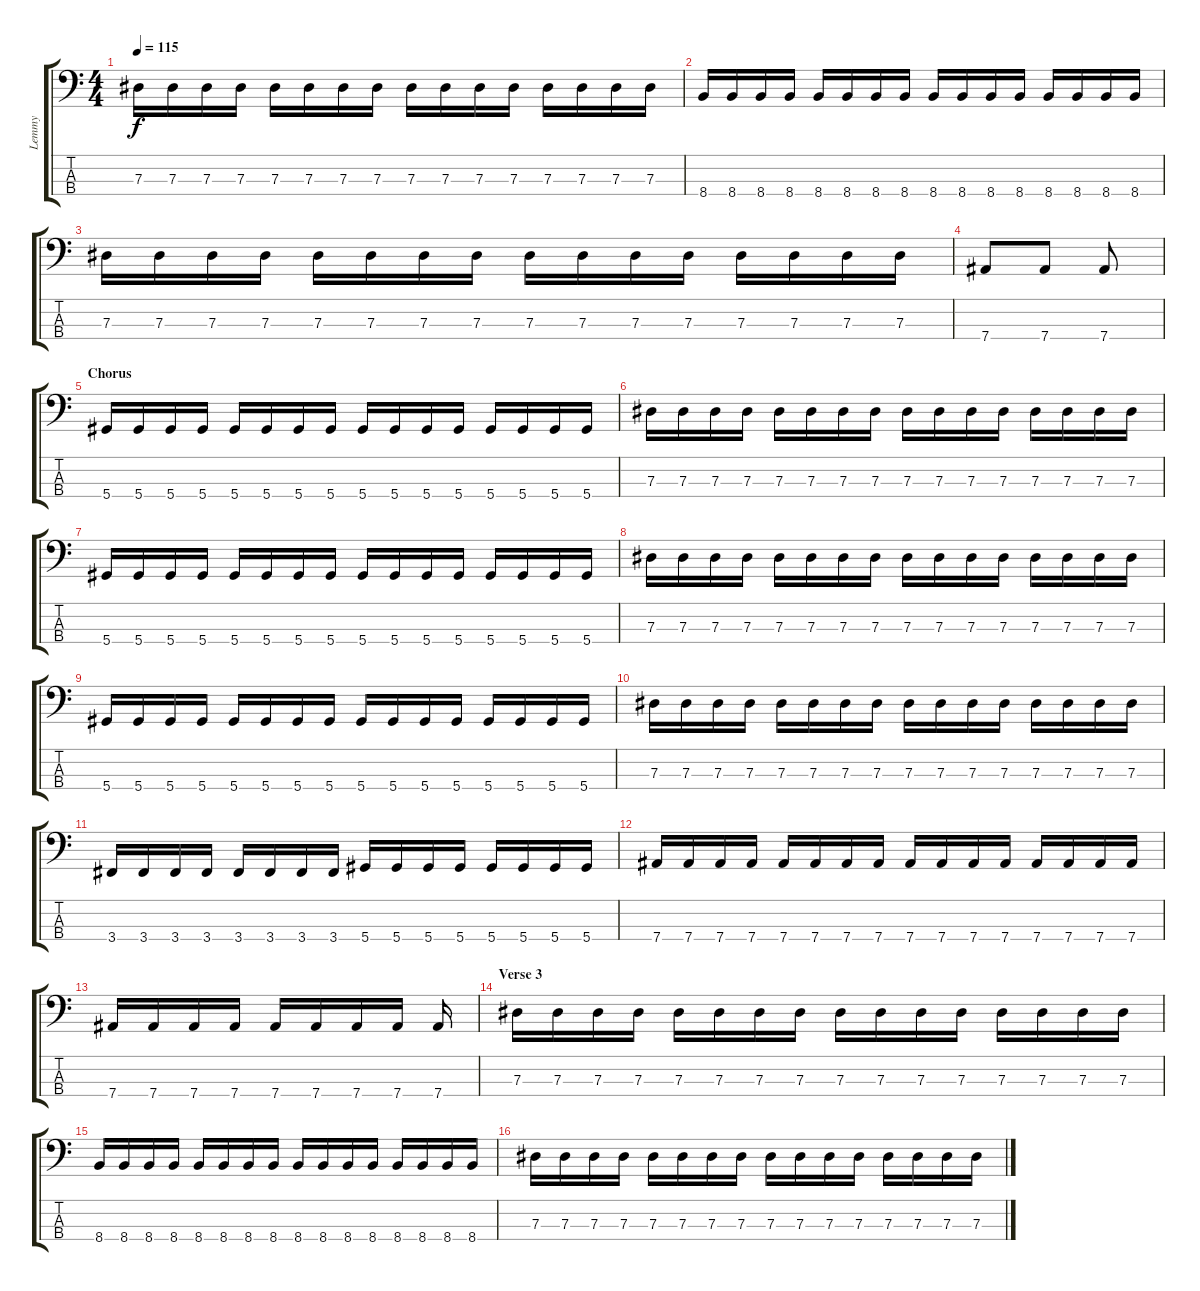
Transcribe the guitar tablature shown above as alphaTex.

\track ("Lemmy" "Lemmy") {instrument electricbasspick}
\staff {score tabs}
\tuning (Gb2 Db2 Ab1 Eb1) {hide}
\ts (4 4)
\tempo 115
\clef f4
\ks c
7.3.16{dy f} 7.3.16 7.3.16 7.3.16 7.3.16 7.3.16 7.3.16 7.3.16 7.3.16 7.3.16 7.3.16 7.3.16 7.3.16 7.3.16 7.3.16 7.3.16 |
8.4.16 8.4.16 8.4.16 8.4.16 8.4.16 8.4.16 8.4.16 8.4.16 8.4.16 8.4.16 8.4.16 8.4.16 8.4.16 8.4.16 8.4.16 8.4.16 |
7.3.16 7.3.16 7.3.16 7.3.16 7.3.16 7.3.16 7.3.16 7.3.16 7.3.16 7.3.16 7.3.16 7.3.16 7.3.16 7.3.16 7.3.16 7.3.16 |
7.4.8 7.4.8 7.4.8 |
\section ("" "Chorus")
5.4.16 5.4.16 5.4.16 5.4.16 5.4.16 5.4.16 5.4.16 5.4.16 5.4.16 5.4.16 5.4.16 5.4.16 5.4.16 5.4.16 5.4.16 5.4.16 |
7.3.16 7.3.16 7.3.16 7.3.16 7.3.16 7.3.16 7.3.16 7.3.16 7.3.16 7.3.16 7.3.16 7.3.16 7.3.16 7.3.16 7.3.16 7.3.16 |
5.4.16 5.4.16 5.4.16 5.4.16 5.4.16 5.4.16 5.4.16 5.4.16 5.4.16 5.4.16 5.4.16 5.4.16 5.4.16 5.4.16 5.4.16 5.4.16 |
7.3.16 7.3.16 7.3.16 7.3.16 7.3.16 7.3.16 7.3.16 7.3.16 7.3.16 7.3.16 7.3.16 7.3.16 7.3.16 7.3.16 7.3.16 7.3.16 |
5.4.16 5.4.16 5.4.16 5.4.16 5.4.16 5.4.16 5.4.16 5.4.16 5.4.16 5.4.16 5.4.16 5.4.16 5.4.16 5.4.16 5.4.16 5.4.16 |
7.3.16 7.3.16 7.3.16 7.3.16 7.3.16 7.3.16 7.3.16 7.3.16 7.3.16 7.3.16 7.3.16 7.3.16 7.3.16 7.3.16 7.3.16 7.3.16 |
3.4.16 3.4.16 3.4.16 3.4.16 3.4.16 3.4.16 3.4.16 3.4.16 5.4.16 5.4.16 5.4.16 5.4.16 5.4.16 5.4.16 5.4.16 5.4.16 |
7.4.16 7.4.16 7.4.16 7.4.16 7.4.16 7.4.16 7.4.16 7.4.16 7.4.16 7.4.16 7.4.16 7.4.16 7.4.16 7.4.16 7.4.16 7.4.16 |
7.4.16 7.4.16 7.4.16 7.4.16 7.4.16 7.4.16 7.4.16 7.4.16 7.4.16 |
\section ("" "Verse 3")
7.3.16 7.3.16 7.3.16 7.3.16 7.3.16 7.3.16 7.3.16 7.3.16 7.3.16 7.3.16 7.3.16 7.3.16 7.3.16 7.3.16 7.3.16 7.3.16 |
8.4.16 8.4.16 8.4.16 8.4.16 8.4.16 8.4.16 8.4.16 8.4.16 8.4.16 8.4.16 8.4.16 8.4.16 8.4.16 8.4.16 8.4.16 8.4.16 |
7.3.16 7.3.16 7.3.16 7.3.16 7.3.16 7.3.16 7.3.16 7.3.16 7.3.16 7.3.16 7.3.16 7.3.16 7.3.16 7.3.16 7.3.16 7.3.16
